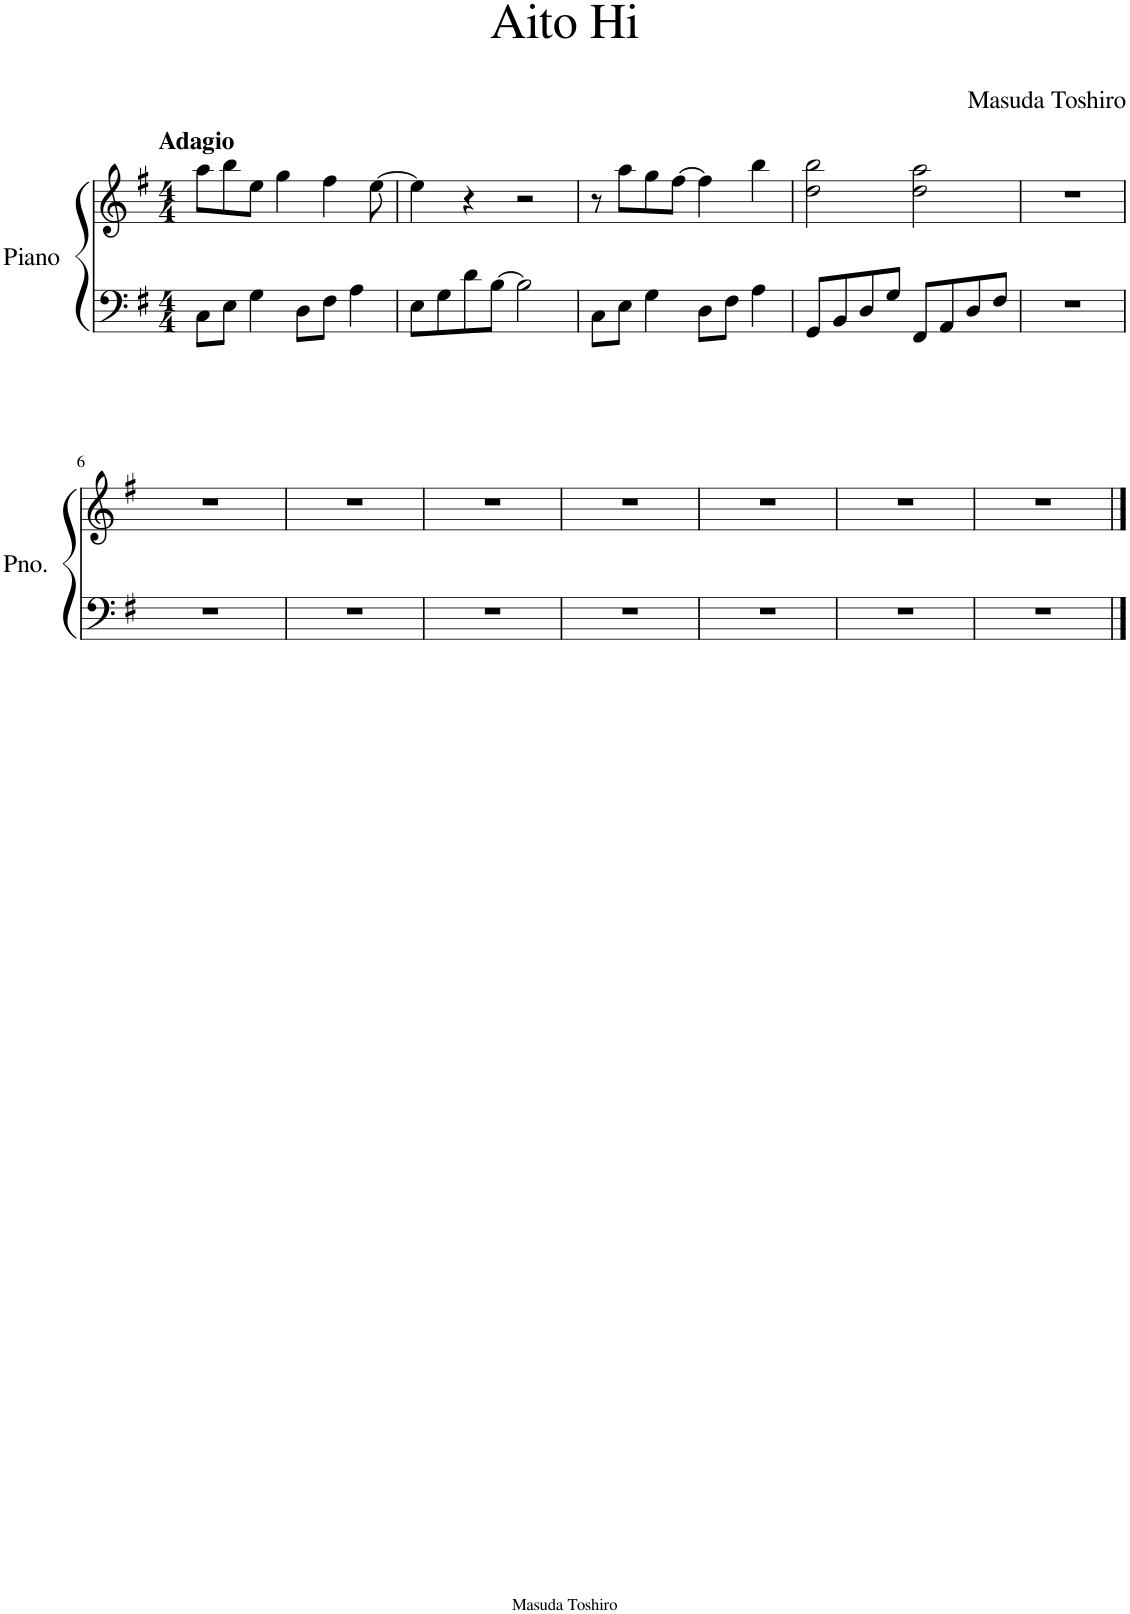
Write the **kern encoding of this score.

**kern	**kern
*part1	*part1
*staff2	*staff1
*I"Piano	*
*I'Pno.	*
*clefF4	*clefG2
*k[f#]	*k[f#]
*M4/4	*M4/4
=1	=1
!	!LO:TX:a:B:t=Adagio
8C\L	8aa\L
8E\J	8bb\
4G\	8ee\J
.	4gg\
8D\L	.
8F#\J	4ff#\
4A\	.
.	[8ee\
=2	=2
8E\L	4ee\]
8G\	.
8d\	4r
[8B\J	.
2B\]	2r
=3	=3
8C\L	8r
8E\J	8aa\L
4G\	8gg\
.	[8ff#\J
8D\L	4ff#\]
8F#\J	.
4A\	4bb\
=4	=4
8GG/L	2dd\ 2bb\
8BB/	.
8D/	.
8G/J	.
8FF#/L	2dd\ 2aa\
8AA/	.
8D/	.
8F#/J	.
=5	=5
1r	1r
!!LO:LB:g=z
=6	=6
1r	1r
=7	=7
1r	1r
=8	=8
1r	1r
=9	=9
1r	1r
=10	=10
1r	1r
=11	=11
1r	1r
=12	=12
1r	1r
==	==
*-	*-
